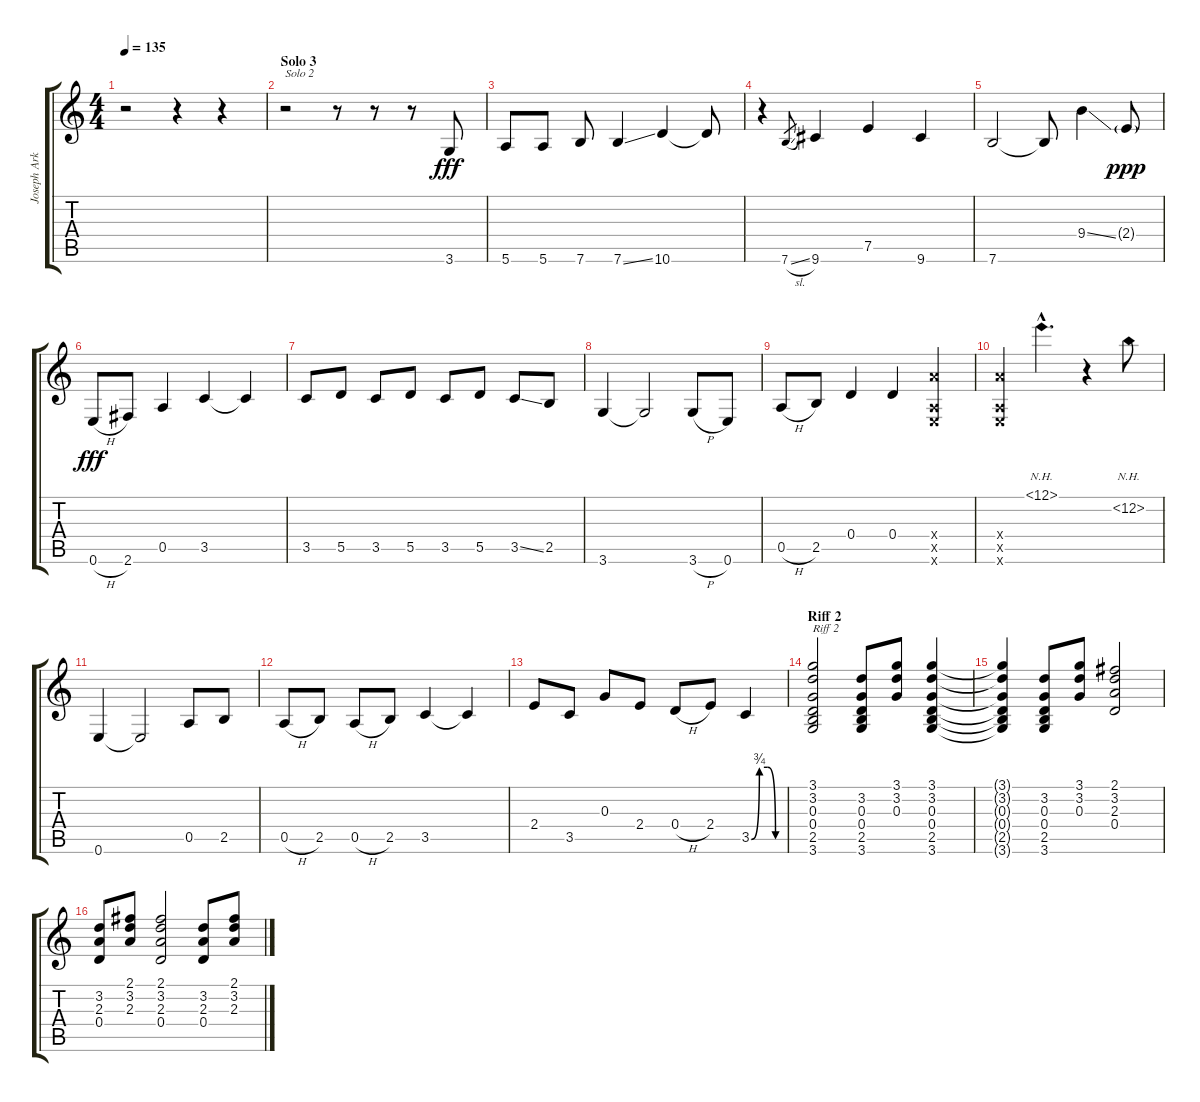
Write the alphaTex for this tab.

\track ("Joseph Arkansas" "Joseph Ark") {instrument acousticguitarsteel}
\staff {score tabs}
\tuning (E4 B3 G3 D3 A2 E2) {hide}
\ts (4 4)
\tempo 135
\clef g2
\ks c
r.2{dy fff} r.4 r.4 |
\section ("" "Solo 3")
r.2{txt "Solo 2"} r.8 r.8 r.8 3.6.8 |
5.6.8 5.6.8 7.6.8 7.6{ss}.4 10.6.4 10.6{t}.8 |
r.4 7.6{sl}.8{gr} 9.6.4 7.5.4 9.6.4 |
7.6.2 7.6{t}.8 9.4{ss}.4 2.4{g}.8{dy ppp} |
0.6{h}.8{dy fff} 2.6.8 0.5.4 3.5.4 3.5{t}.4 |
3.5.8 5.5.8 3.5.8 5.5.8 3.5.8 5.5.8 3.5{ss}.8 2.5.8 |
3.6.4 3.6{t}.2 3.6{h}.8 0.6.8 |
0.5{h}.8 2.5.8 0.4.4 0.4.4 (7.4{x} 0.5{x} 0.6{x}).4 |
(7.4{x} 0.5{x} 0.6{x}).4 12.1{nh hac}.4{d} r.4 12.2{nh}.8 |
0.6.4 0.6{t}.2 0.5.8 2.5.8 |
0.5{h}.8 2.5.8 0.5{h}.8 2.5.8 3.5.4 3.5{t}.4 |
2.4.8 3.5.8 0.3.8 2.4.8 0.4{h}.8 2.4.8 3.5{be (custom 0 0 15 3 30 3 45 0 60 0)}.4 |
\section ("" "Riff 2")
(3.1 3.2 0.3 0.4 2.5 3.6).2{txt "Riff 2" volume 8} (3.2 0.3 0.4 2.5 3.6).8 (3.1 3.2 0.3).8 (3.1 3.2 0.3 0.4 2.5 3.6).4 |
(3.1{t} 3.2{t} 0.3{t} 0.4{t} 2.5{t} 3.6{t}).4 (3.2 0.3 0.4 2.5 3.6).8 (3.1 3.2 0.3).8 (2.1 3.2 2.3 0.4).2 |
(3.2 2.3 0.4).8 (2.1 3.2 2.3).8 (2.1 3.2 2.3 0.4).2 (3.2 2.3 0.4).8 (2.1 3.2 2.3).8
